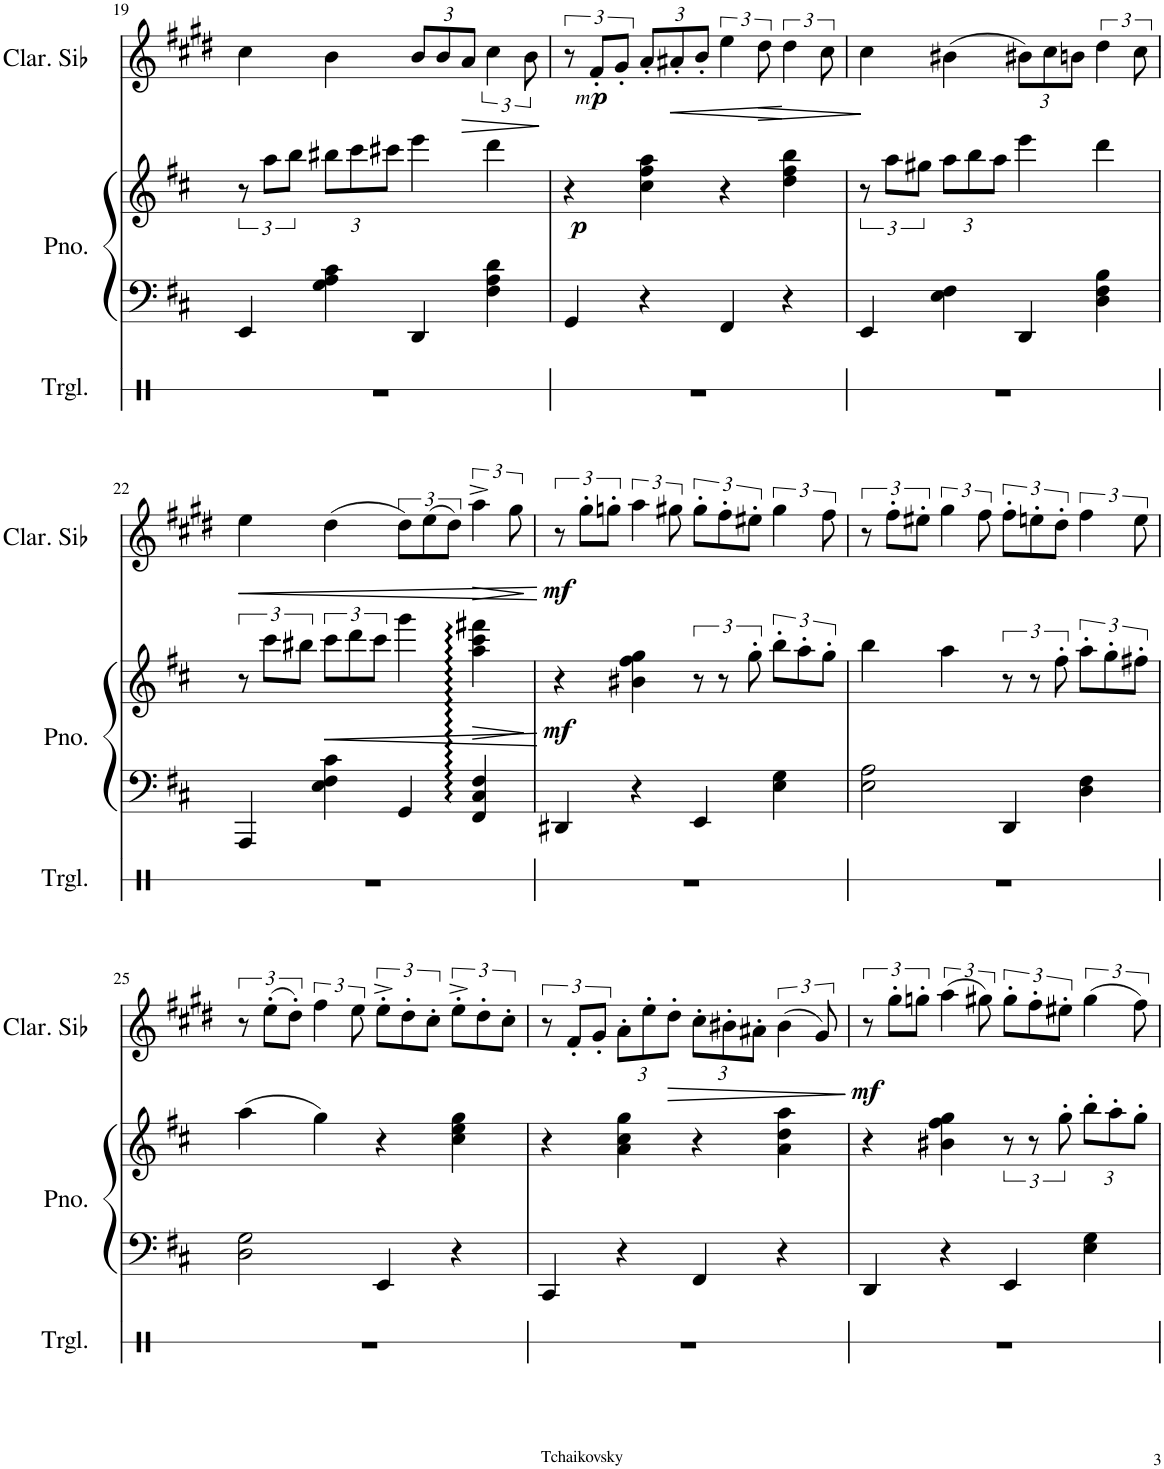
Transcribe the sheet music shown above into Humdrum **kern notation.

**kern	**kern	**kern	**dynam	**kern	**dynam
*part3	*part2	*part2	*part2	*part1	*part1
*staff4	*staff3	*staff2	*staff2/3	*staff1	*staff1
*I"Triangle	*I"Piano	*	*	*I"Clarinette en Sib	*
*I'Trgl.	*I'Pno.	*	*	*I'Clar. Sib	*
!!LO:PB:g=z
*clefX	*clefF4	*clefG2	*	*clefG2	*
*	*	*	*	*Trd1c2	*
*k[]	*k[f#c#]	*k[f#c#]	*	*k[f#c#g#d#]	*
*M4/4	*M4/4	*M4/4	*	*M4/4	*
*met(c)	*met(c)	*met(c)	*	*met(c)	*
=19	=19	=19	=19	=19	=19
1r	4EE/	12r	.	4cc#\	.
.	.	12aa\L	.	.	.
.	.	12bb\J	.	.	.
*	*	*Xbrackettup	*	*	*
.	4G\ 4A\ 4c#\	12bb#X\L	.	4b\	.
.	.	12ccc#\	.	.	.
.	.	12ccc#X\J	.	.	.
*	*	*	*	*Xbrackettup	*
.	4DD/	4eee\	.	12b/L	.
.	.	.	.	12b/	.
!	!	!	!	!	!LO:HP:b
.	.	.	.	12a/J	>
*	*	*	*	*brackettup	*
.	4F#\ 4A\ 4d\	4ddd\	.	6cc#\	.
.	.	.	.	12b\	.
.	.	.	.	.	]
=20	=20	=20	=20	=20	=20
!	!	!	!LO:DY:b	!	!
1r	4GG/	4r	p	12r	.
!	!	!	!	!	!LO:DY:b
!	!	!	!	!	!LO:DY:n=1:b
.	.	.	.	12f#'/L	other-dynamics p
.	.	.	.	12g#'/J	.
*	*	*	*	*Xbrackettup	*
.	4r	4cc#\ 4ff#\ 4aa\	.	12a'/L	.
!	!	!	!	!	!LO:HP:b
.	.	.	.	12a#X'/	<
.	.	.	.	12b'/J	.
*	*	*	*	*brackettup	*
.	4FF#/	4r	.	6ee\	.
!	!	!	!	!	!LO:HP:b
.	.	.	.	12dd#\	>
.	4r	4dd\ 4ff#\ 4bb\	.	6dd#\	.
.	.	.	.	12cc#\	.
.	.	.	.	.	[ ]
=21	=21	=21	=21	=21	=21
*	*	*brackettup	*	*	*
1r	4EE/	12r	.	4cc#\	.
.	.	12aa\L	.	.	.
.	.	12gg#X\J	.	.	.
*	*	*Xbrackettup	*	*	*
.	4E\ 4F#\	12aa\L	.	(4b#X\	.
.	.	12bb\	.	.	.
.	.	12aa\J	.	.	.
*	*	*	*	*Xbrackettup	*
.	4DD/	4eee\	.	12b#X\L)	.
.	.	.	.	12cc#\	.
.	.	.	.	12bn\J	.
*	*	*	*	*brackettup	*
.	4D\ 4F#\ 4B\	4ddd\	.	6dd#\	.
.	.	.	.	12cc#\	.
!!LO:LB:g=z
=22	=22	=22	=22	=22	=22
*	*	*brackettup	*	*	*
!	!	!	!	!	!LO:HP:b
1r	4AAA/	12r	.	4ee\	<
.	.	12ccc#\L	.	.	.
.	.	12bb#X\J	.	.	.
!	!	!	!LO:HP:b	!	!
.	4E\ 4F#\ 4c#\	12ccc#\L	<	(4dd#\	.
.	.	12ddd\	.	.	.
.	.	12ccc#\J	.	.	.
.	4GG/	4ggg\	.	12dd#\L)	.
.	.	.	.	(12ee\	.
.	.	.	.	12dd#\J)	.
!	!	!	!LO:HP:b	!	!LO:HP:b
.	4FF#/ 4C#/ 4F#/	4aa\ 4ccc#\ 4fff#X\	>	6aa^\	>
.	.	.	.	12gg#\	.
.	.	.	[ ]	.	[ ]
=23	=23	=23	=23	=23	=23
!	!	!	!LO:DY:b	!	!LO:DY:b
1r	4DD#X/	4r	mf	12r	mf
.	.	.	.	12gg#'\L	.
.	.	.	.	12ggn'\J	.
.	4r	4b#X\ 4ff#\ 4gg\	.	6aa\	.
.	.	.	.	12gg#X\	.
.	4EE/	12r	.	12gg#'\L	.
.	.	12r	.	12ff#'\	.
.	.	12gg'\	.	12ee#X'\J	.
.	4E\ 4G\	12bb'\L	.	6gg#\	.
.	.	12aa'\	.	.	.
.	.	12gg'\J	.	12ff#\	.
=24	=24	=24	=24	=24	=24
1r	2E\ 2A\	4bb\	.	12r	.
.	.	.	.	12ff#'\L	.
.	.	.	.	12ee#X'\J	.
.	.	4aa\	.	6gg#\	.
.	.	.	.	12ff#\	.
.	4DD/	12r	.	12ff#'\L	.
.	.	12r	.	12een'\	.
.	.	12ff#'\	.	12dd#'\J	.
.	4D\ 4F#\	12aa'\L	.	6ff#\	.
.	.	12gg'\	.	.	.
.	.	12ff#X'\J	.	12ee\	.
!!LO:LB:g=z
=25	=25	=25	=25	=25	=25
1r	2D\ 2G\	(4aa\	.	12r	.
.	.	.	.	(12ee'\L	.
.	.	.	.	12dd#'\J)	.
.	.	4gg\)	.	6ff#\	.
.	.	.	.	12ee\	.
.	4EE/	4r	.	12ee'^\L	.
.	.	.	.	12dd#'\	.
.	.	.	.	12cc#'\J	.
.	4r	4cc#\ 4ee\ 4gg\	.	12ee'^\L	.
.	.	.	.	12dd#'\	.
.	.	.	.	12cc#'\J	.
=26	=26	=26	=26	=26	=26
1r	4CC#/	4r	.	12r	.
.	.	.	.	12f#'/L	.
.	.	.	.	12g#'/J	.
*	*	*	*	*Xbrackettup	*
.	4r	4a\ 4cc#\ 4gg\	.	12a'\L	.
.	.	.	.	12ee'\	.
!	!	!	!	!	!LO:HP:b
.	.	.	.	12dd#'\J	>
.	4FF#/	4r	.	12cc#'\L	.
.	.	.	.	12b#X'\	.
.	.	.	.	12a#X'\J	.
*	*	*	*	*brackettup	*
.	4r	4a\ 4dd\ 4aa\	.	(6b#\	.
.	.	.	.	12g#/)	.
.	.	.	.	.	]
=27	=27	=27	=27	=27	=27
!	!	!	!	!	!LO:DY:b
1r	4DD/	4r	.	12r	mf
.	.	.	.	12gg#'\L	.
.	.	.	.	12ggn'\J	.
.	4r	4b#X\ 4ff#\ 4gg\	.	(6aa\	.
.	.	.	.	12gg#X\)	.
.	4EE/	12r	.	12gg#'\L	.
.	.	12r	.	12ff#'\	.
.	.	12gg'\	.	12ee#X'\J	.
*	*	*Xbrackettup	*	*	*
.	4E\ 4G\	12bb'\L	.	(6gg#\	.
.	.	12aa'\	.	.	.
.	.	12gg'\J	.	12ff#\)	.
=	=	=	=	=	=
*-	*-	*-	*-	*-	*-
